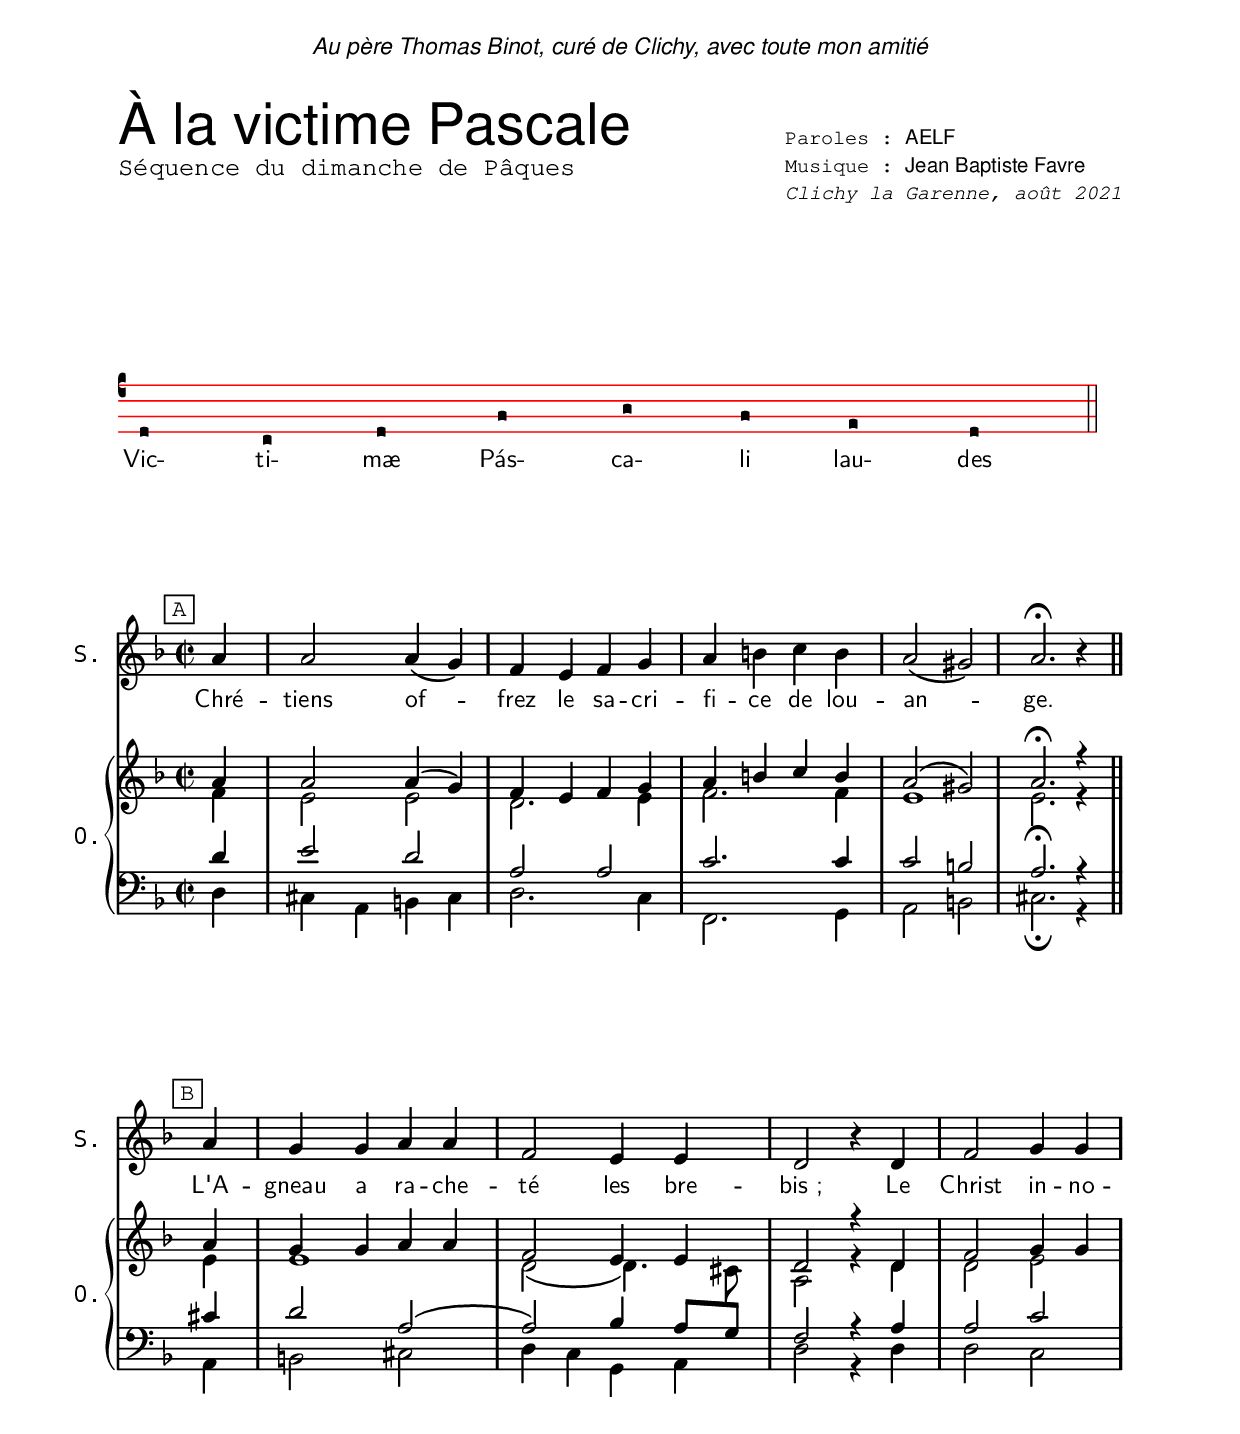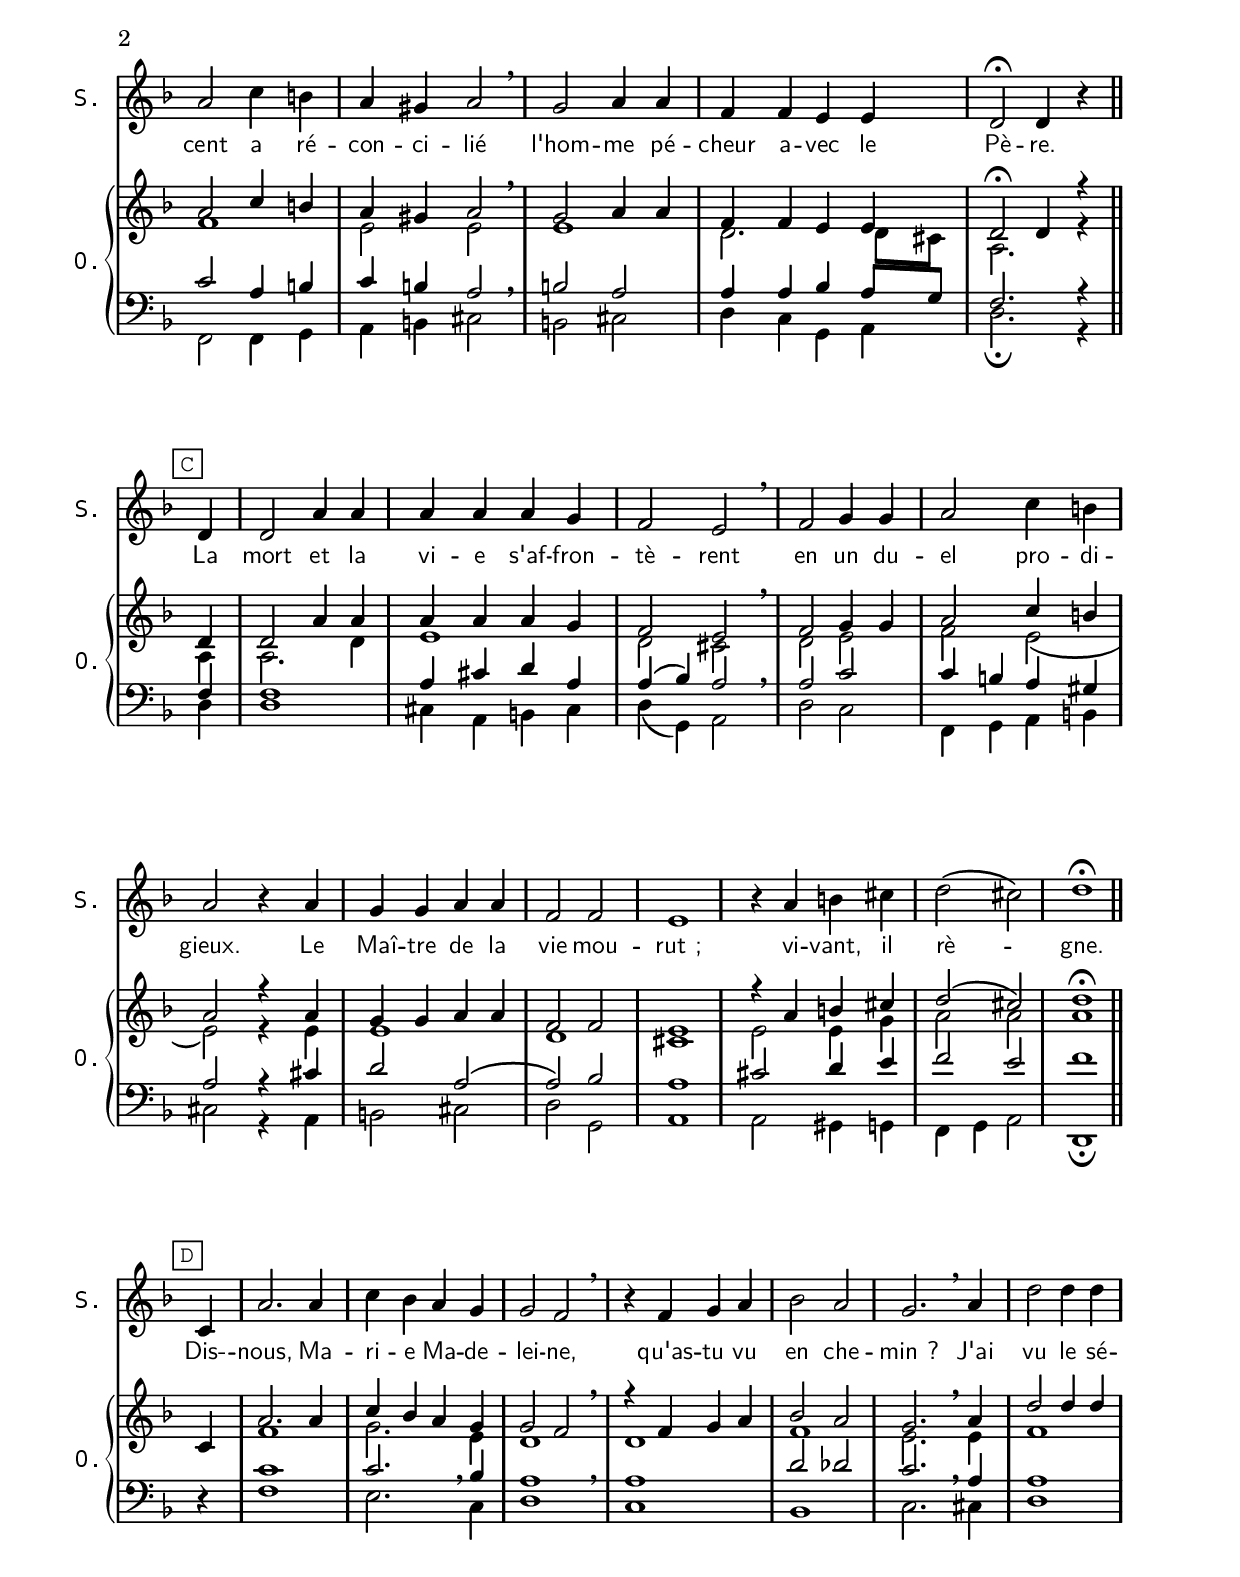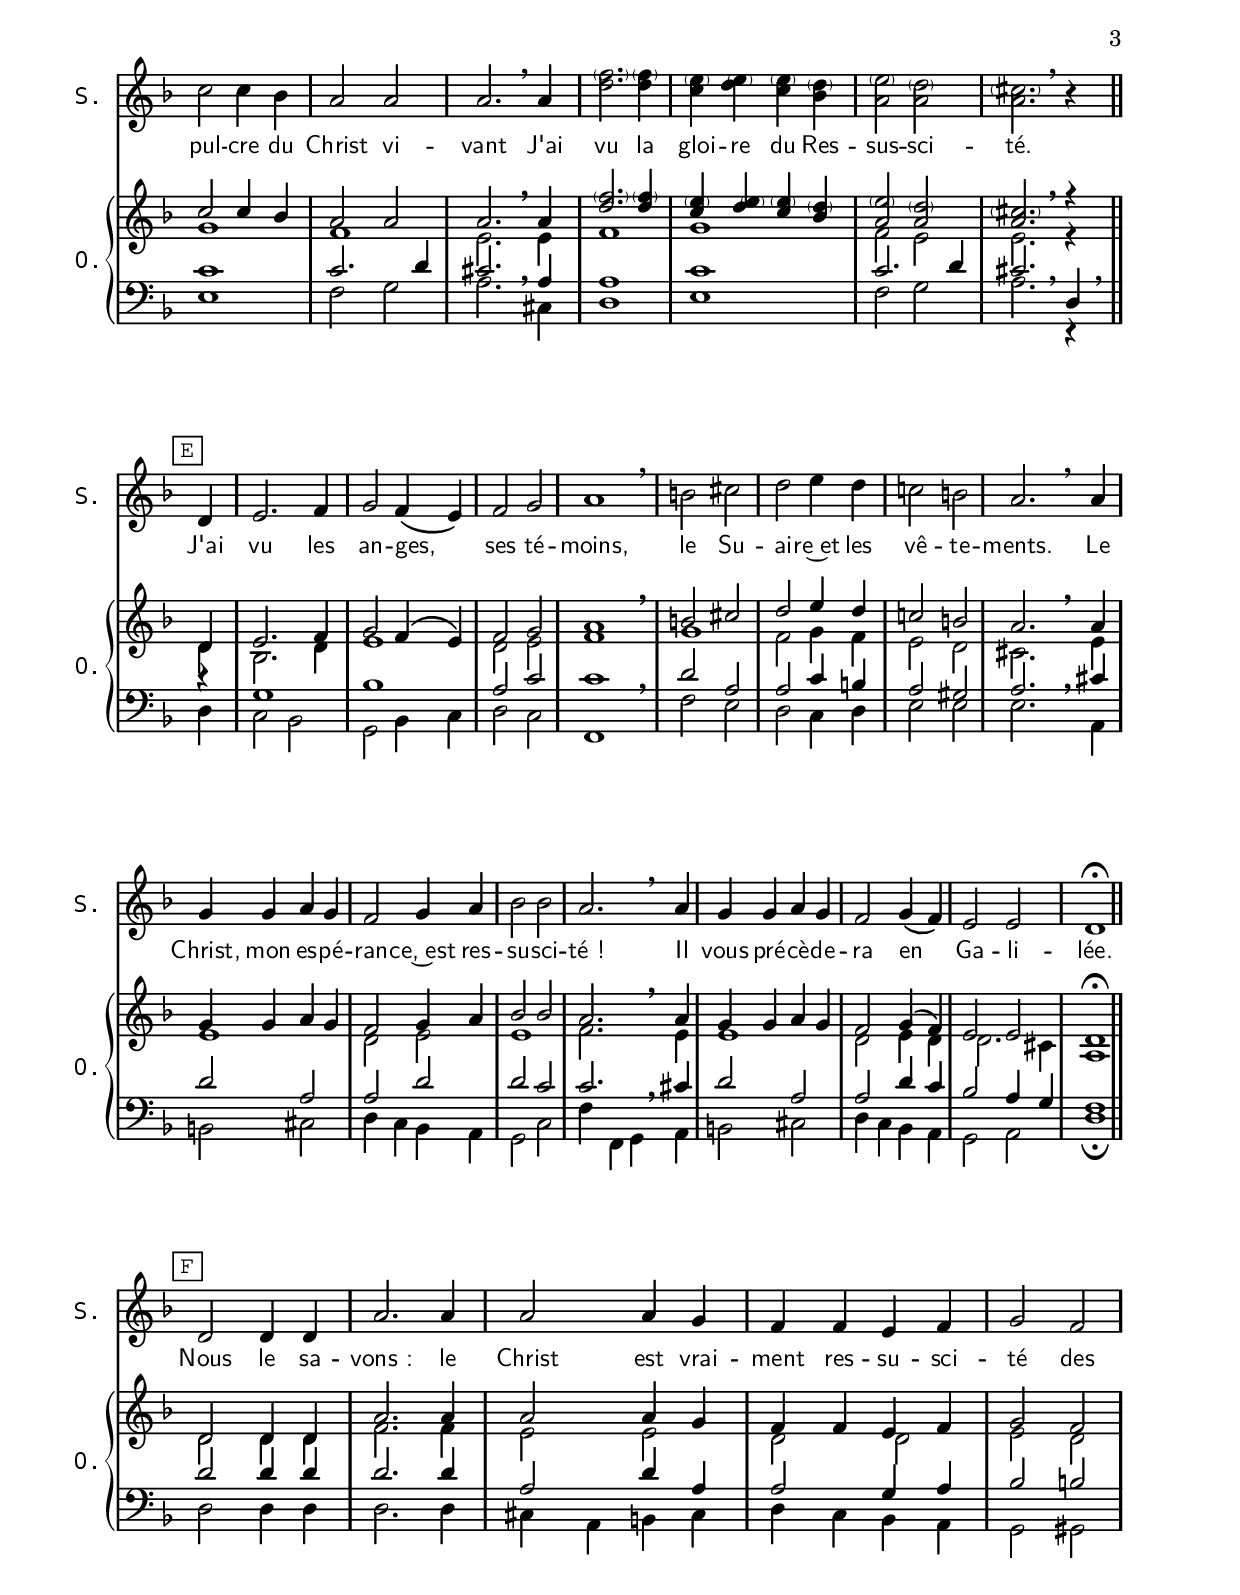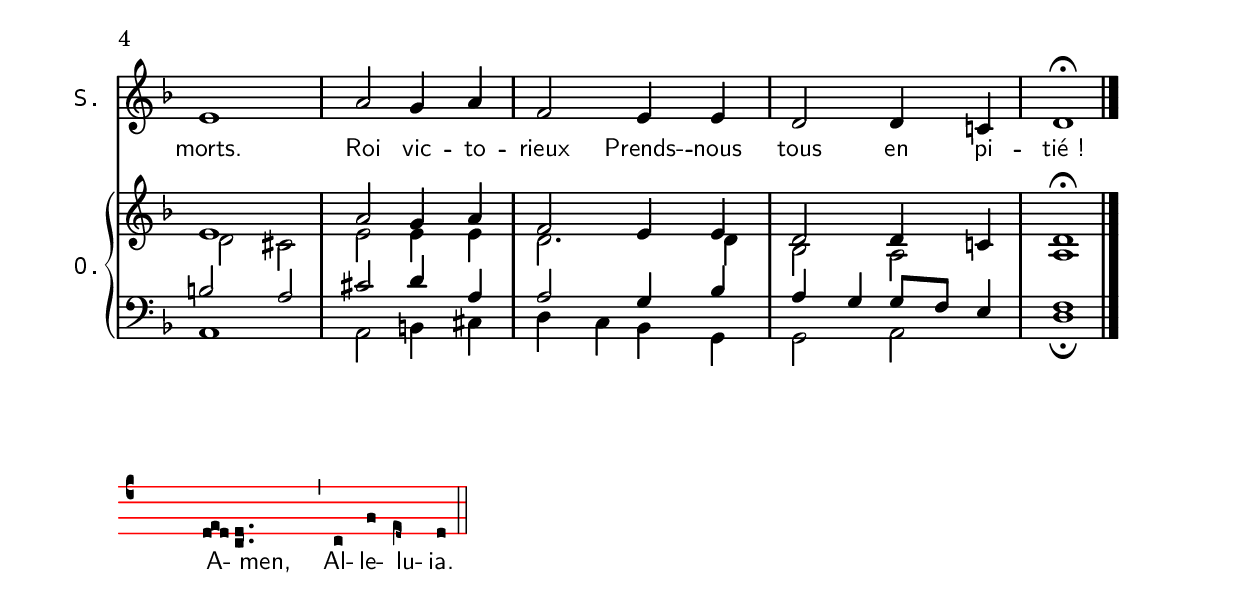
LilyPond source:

\version "2.22.0"
\language "english"
\include "gregorian.ly"
\include "../libs/commonFunctions.ily"

headers = \header {
  title = "À la victime Pascale"
  subtitle = "Séquence du dimanche de Pâques"
  composer = "Jean Baptiste Favre"
  poet = "AELF"
  subsubtitle = "Clichy la Garenne, août 2021"
  dedication = "Au père Thomas Binot, curé de Clichy, avec toute mon amitié"
  }

cantusSolistMusic = {
  \clef "vaticana-do3"
  %\noBreak
  d c d f g f e d \finalis
}
amenSolistMusic = {
  \clef "vaticana-do3"
  \[ d\melisma e d\melismaEnd \] \[ \augmentum c\melisma \pes \augmentum d\melismaEnd \] \divisioMinima c f \[ e\melisma \flexa \deminutum d\melismaEnd \] d \finalis
}
%%%%%%%%%%%%%%%%%%%%%%%%%%
%%%%%     Répons     %%%%%
%%%%%%%%%%%%%%%%%%%%%%%%%%
reponsRhythms = {
  \key f \major \time 2/2
  \markCustom "A"
  \partial 4 s4 s1*5  \bar "||" \break % Chrétiens offrez…
  \markCustom "B"
  \partial 4 s4 s1*9  \bar "||" \break % L'Agneau…
  \markCustom "C"
  \partial 4 s4 s1*12 \bar "||" \break % La mort et la vie…
  \markCustom "D"
  \partial 4 s4 s1*14 \bar "||" \break % Dis-nous Marie Madeleine…
  \markCustom "E"
  \partial 4 s4 s1*16 \bar "||" \break % J'ai vu les anges
  \markCustom "F"
                s1*10 \bar "|." \break % Nous le savons
  }
reponsSopranosMusic = \relative c'' {
  \partial 4 a4 a2 a4 (g) f4 e f g a b c b a2 (gs) a2. \fermata r4 % Chrétiens offrez…

  \partial 4 a4 g g a a f2 e4 e d2 r4 % L'Agneau…
  d4 f2 g4 g a2 c4 b a4 gs a2 \breathe
  g2 a4 a f f e e d2 \fermata d4 r4

  \partial 4 d d2 a'4 a a4 a a4 g f2 e2 \breathe % La mort et la vie…
  f2 g4 g a2 c4 b a2 r4
  a4 g g a a f2 f e1
  r4 a4 b cs d2 (cs) d1 \fermata

  \partial 4 c,4 a'2. a4 c bf a g g2 f2 \breathe % Dis-nous Marie Madeleine…
  r4 f4 g a bf2 a g2. \breathe
  a4 d2 d4 d c2 c4 bf a2 a a2. \breathe
  a4 <d \parenthesize f>2. <d \parenthesize f>4 <c \parenthesize e> <d \parenthesize e> <c \parenthesize e> <bf \parenthesize d> <a \parenthesize e'>2 <a \parenthesize d> <a \parenthesize cs>2. \breathe r4

  d,4 e2. f4 g2 f4 (e) f2 g a1 \breathe % J'ai vu les Anges
  b2 cs d e4 d c!2 b a2. \breathe
  a4 g g a4 g f2 g4 a bf2 bf a2. \breathe
  a4 g g a g f2 g4 (f) e2 e d1 \fermata

  d2 d4 d a'2. a4 a2 a4 g4 f f e f g2 f e1 % Nous le savons
  a2 g4 a f2 e4 e d2 d4 c! d1 \fermata
  }
reponsAltosMusic = \relative c' {
  \partial 4 f4 e2 e d2. e4 f2. f4 e1 e2. r4 % Chrétiens offrez…

  \partial 4 e4 e1 d2 (d4.) cs8 a2 r4 % L'Agneau…
  d4 d2 e2 f1 e2 e2 \breathe
  e1 d2. d8 cs a2. r4

  \partial 4 a4 a2. d4 e1 d2 cs2 \breathe % La mort et la vie…
  d2 e f e2 (e) r4
  e4 e1 d1 cs1
  e2  e4 g a2 a2 a1

  \partial 4 s4 f1 g2. e4 d1 \breathe % Dis-nous Marie Madeleine…
  d1 f1 e2. \breathe
  e4 f1 g1 f1 e2. \breathe
  e4 f1 g1 f2 e e2. \breathe r4

  d4 bf2. d4 e1 d2 e f1 \breathe % J'ai vu les anges
  g1 f2 g4 f e2 d cs2. \breathe
  e4 e1 d2 e2 e1 f2. \breathe
  e4 e1 d2 e4 d d2. cs4 a1

  d2 d4 d f2. f4 e2 e d d e d d cs2 % Nous le savons
  e2 e4 e d2. d4 bf2 a a1
  }
reponsTenorsMusic =  \relative c' {
  \partial 4 d4 e2 d2 a2 a2 c2. c4 c2 b a2. \fermata r4 % Chrétiens offrez…

  \partial 4 cs4 d2 a2 (a2) bf4 a8 g f2 r4 % L'Agneau…
  a4 a2 c2 c2 a4 b c4 b a2 \breathe
  b2 a a4 a bf a8 g f2. r4

  \partial 4 f4 f1 a4 cs d a a4 (bf) a2 \breathe % La mort et la vie…
  a2 c c4 b a gs a2 r4 cs d2 a (a2) bf a1
  cs2 d4 e f2 e f1

  \partial 4 s4 c1 c2. \breathe  % Dis-nous Marie Madeleine…
  bf4 a1 a d2 df c2. \breathe
  a4 a1 c c2. d4 cs2. \breathe
  a4 a1 c c2. d4 cs2. d,4 \breathe r4

  g1 bf a2 c c1 \breathe % J'ai vu les anges
  d2 a a c4 b a2 gs a2. \breathe
  cs4 d2 a2 a2 d2 d2 c2 c2. \breathe
  cs4  d2 a a d4 c bf2 a4 g f1

  d'2 d4 d d2. d4 a2 d4 a a2 g4 a bf2 b b a2 % Nous le savons
  cs2 d4 a a2 g4 bf a g g8 f e4 f1
  }
reponsBassesMusic =  \relative c {
  \partial 4 d4 cs a b cs d2. c4 f,2. g4 a2 b cs2. \fermata r4 % Chrétiens offrez…

  \partial 4 a4 b2 cs2 d4 c g a d2 r4 % L'Agneau…
  d4 d2 c f, f4 g a4 b cs2 \breathe
  b2 cs d4 c g a d2. \fermata r4

  \partial 4 d4 d1 cs4 a b cs d4 (g,) a2 \breathe % La mort et la vie…
  d2 c f,4 g a b cs2 r4
  a4 b2 cs d2 g, a1
  %a2 b4 cs d2 g,4 a d1 \fermata
  a2 gs4 g f g a2 d,1 \fermata

  \partial 4 \oneVoice r4 \voiceTwo f'1 e2. c4 d1 \breathe % Dis-nous Marie Madeleine…
  c bf1 c2. \breathe
  cs4 d1 e f2 g a2. \breathe
  cs,4 d1 e f2 g a2. \breathe r4

  d,4 c2 bf g bf4 c d2 c f,1 \breathe % J'ai vu les anges
  f'2 e d c4 d e2 e e2. \breathe
  a,4 b2 cs d4 c bf a g2 c f4 f, g \breathe
  a4 b2 cs d4 c bf a g2 a d1 \fermata

  d2 d4 d d2. d4 cs a b cs d c bf a g2 gs a1 % Nous le savons
  a2 b4 cs d4 c bf g g2 a d1 \fermata
  }
reponsLyrics = \lyricmode {
  Chré -- tiens of -- frez le sa -- cri -- fi -- ce de lou -- an -- ge.

  L'A -- gneau a ra -- che -- té les bre -- bis&nbsp;;
  Le Christ in -- no -- cent a ré -- con -- ci -- lié
  l'hom -- me pé -- cheur a -- vec le Pè -- re.

  La mort et la vi -- e s'af -- fron -- tè -- rent
  en un du -- el pro -- di -- gieux.
  Le Maî -- tre de la vie mou -- rut&nbsp;; vi -- vant, il rè -- gne.

  Dis- -- nous, Ma -- ri -- e Ma -- de -- lei -- ne,
  qu'as -- tu vu en che -- min&nbsp;?
  J'ai vu le sé -- pul -- cre du Christ vi -- vant
  J'ai vu la gloi -- re du Res -- sus -- sci -- té.

  J'ai vu les an -- ges, ses té -- moins,
  le Su -- ai -- re~et les vê -- te -- ments.
  Le Christ, mon es -- pé -- ran -- ce,~est res -- su -- sci -- té&nbsp;!
  Il vous pré -- cè -- de -- ra en Ga -- li -- lée.

  Nous le sa -- vons&nbsp;: le Christ
  est vrai -- ment res -- su -- sci -- té des morts.

  Roi vic -- to -- rieux
  Prends- -- nous tous en pi -- tié&nbsp;!

  }
%%%%%%%%%%%%%%%%%%%%%%%%%%%%%%%%%%%%%%%%%%%%
%%%%%          DRAW PARTITION          %%%%%
%%%%%%%%%%%%%%%%%%%%%%%%%%%%%%%%%%%%%%%%%%%%
FirstPageHeaders = \headers
OtherPageHeaders = \header {
  composer = ##f
  dedication = ##f
  poet = ##f
  subsubtitle = ##f
  subtitle = ##f
  title = ##f
  }

FirstScorePaper = \paper {
    left-margin = 2\cm
    right-margin = 2\cm
    bottom-margin = 0.5\cm
    two-sided = ##f

    oddFooterMarkup = {}
    #(include-special-characters)

    markup-system-spacing = #'((basic-distance . 30)
      (minimum-distance . 30)
       (padding . 4)
       (stretchability . 5))
    %top-markup-spacing = #'((basic-distance . 3)
    %   (minimum-distance . 3)
    %   (padding . 3)
    %   (stretchability . 3))
    %top-system-spacing = #'((basic-distance . 6)
    %   (minimum-distance . 6)
    %   (padding . 6)
    %   (stretchability . 5))
    system-system-spacing = #'((basic-distance . 12)
       (minimum-distance . 5)
       (padding . 1)
       (stretchability . 10))
    scoreTitleMarkup = \markup {
      \column {
        \fill-line { \italic \sans \fromproperty #'header:dedication }
        \vspace #1
        \columns {
          \fill-line {
            \column {
              \line {
                \left-column {
                  \fontsize #8 \sans \fromproperty #'header:title
                  \fontsize #1 \typewriter \fromproperty #'header:subtitle
                }
              }
            }
            \column {
              \line {
                \fontsize #-1
                \left-column {
                  \line { \concat { \typewriter "Paroles&nbsp;:&nbsp;" \sans \fromproperty #'header:poet \bold " " } }
                  \line { \concat { \typewriter "Musique&nbsp;:&nbsp;" \sans \fromproperty #'header:composer \bold " " } }
                  \typewriter \italic \fromproperty #'header:subsubtitle
                }
              }
            }
          }
        }
      }
    }
    oddFooterMarkup = {}
  }
AllScoreLayout = \layout {
      ragged-last = ##t
      \context {
          \Staff
          \RemoveEmptyStaves
          \override NoteHead #'style = #'altdefault
          \override InstrumentName #'font-name = #"Monospace Regular"
      }
      \context {
          \PianoStaff
          \RemoveEmptyStaves
          \override NoteHead #'style = #'altdefault
          \override InstrumentName #'font-name = #"Monospace Regular"
      }
      \context {
          \ChoirStaff
          \RemoveEmptyStaves
          \override NoteHead #'style = #'altdefault
          \override InstrumentName #'font-name = #"Monospace Regular"
      }
      \override LyricText #'font-name = #"Latin Modern Sans"
      \override Score.RehearsalMark.font-family = #'typewriter
  }
%%%%%%%%%%%%%%%%%%%%%%%%%%%%%%%%%%%%%%%%%%%%%%%%%%%%%%%%%%%%%%%%%%%
%%%%%%%%%%%%%%%%%%%          Antienne          %%%%%%%%%%%%%%%%%%%%
%%%%%%%%%%%%%%%%%%%%%%%%%%%%%%%%%%%%%%%%%%%%%%%%%%%%%%%%%%%%%%%%%%%

\bookpart { % Stance
  \FirstScorePaper
  \score {
    { % Partition Stance
      <<
        \new VaticanaVoice = "cantus" {
          \magnifyStaff #(magstep 3.5)
          \cantusSolistMusic
          \break
        }
        \new Lyrics \lyricsto "cantus" {
          Vic- ti- mæ Pás- ca- li lau- des
        }
      >>
      <<
        \new ChoirStaff = "solistStaff" \with {
          instrumentName = "Soliste"
          shortInstrumentName = "S."
          \override VerticalAxisGroup.staff-staff-spacing.basic-distance =
            #'(('basic-distance  . 5)
               (minimum-distance . 3)
               (padding . 1)
               (stretchability . 0))
        } {
          \key f \major \time 2/2
          \new Voice = "solistVoice" { \oneVoice \reponsSopranosMusic }
        }
        \new Lyrics \lyricsto "solistVoice" { \reponsLyrics }
        \new PianoStaff = "PianoStaff" \with {
          \override VerticalAxisGroup.staff-staff-spacing.basic-distance =
            #'(('basic-distance  . 5)
               (minimum-distance . 3)
               (padding . 1)
               (stretchability . 0))
          instrumentName = "Orgue"
          shortInstrumentName = "O."
        }
        <<
          \new Staff = "reponsHighStaff"
          <<
            \clef "treble"
            \new Voice = "reponsRhythms" { \reponsRhythms \bar "||" }
            \new Voice = "reponsSoprano" { \voiceOne \reponsSopranosMusic }
            \new Voice = "reponsAlto" { \voiceTwo \reponsAltosMusic }
          >>
          \new Staff  = "reponsLowStaff"
          <<
            \clef "bass"
            \new Voice = "reponsRhythms" { \reponsRhythms }
            \new Voice = "reponsTenor" { \voiceOne \reponsTenorsMusic }
            \new Voice = "reponsBass" { \voiceTwo \reponsBassesMusic }
          >>
        >>
      >>
      <<
        \new VaticanaVoice = "cantus" {
          \magnifyStaff #(magstep 3.5)
          \amenSolistMusic
          \break
        }
        \new Lyrics \lyricsto "cantus" {
          A- men, Al- le- lu- ia.
        }
      >>
    }
    \AllScoreLayout
    \FirstPageHeaders
  }
}